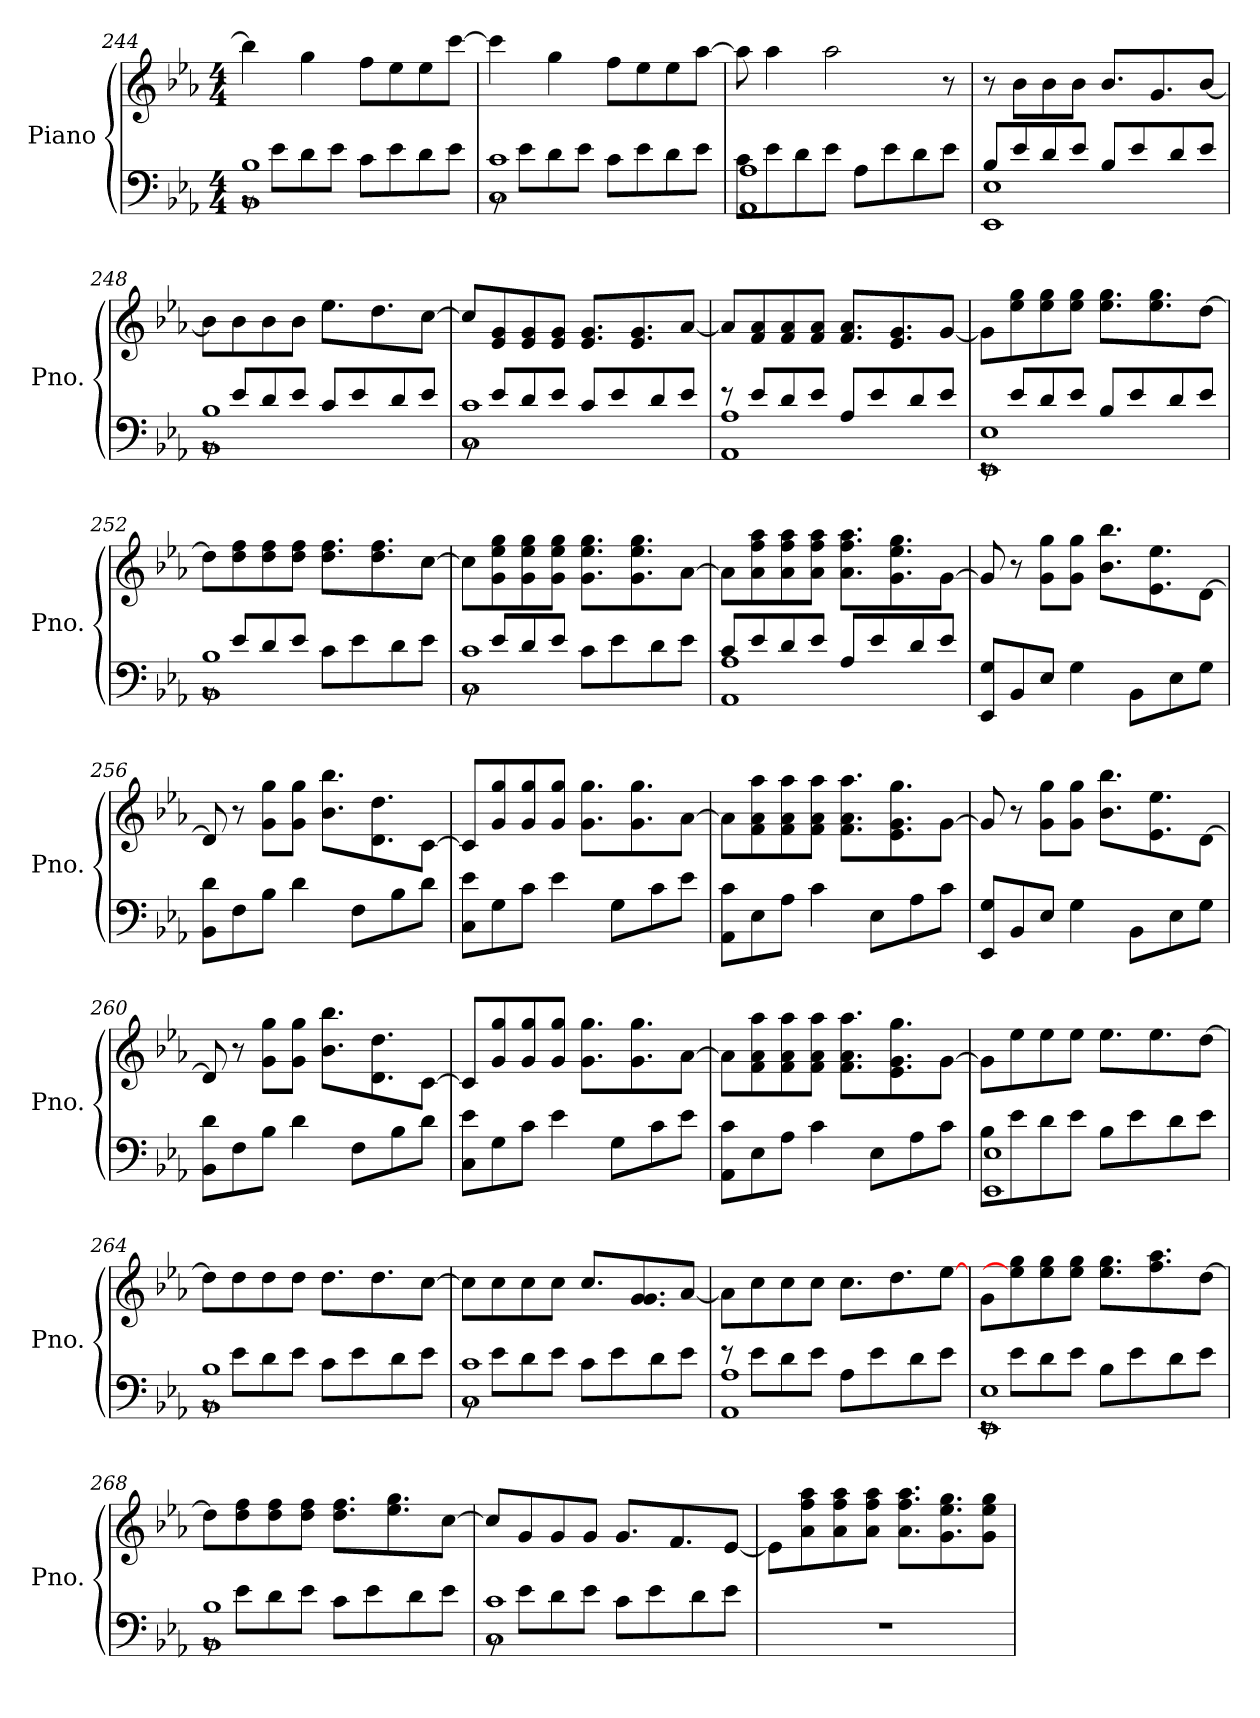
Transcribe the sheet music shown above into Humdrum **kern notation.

**kern	**kern
*part1	*part1
*staff2	*staff1
*I"Piano	*
*I'Pno.	*
!!LO:LB:g=z
*clefF4	*clefG2
*k[b-e-a-]	*k[b-e-a-]
*M4/4	*M4/4
=244	=244
*^	*
8rBB	1BB- 1B-	4bb-\]
8e-\L	.	.
8d\	.	4gg\
8e-\J	.	.
8c\L	.	8ff\L
8e-\	.	8ee-\
8d\	.	8ee-\
8e-\J	.	[8ccc\J
=245	=245	=245
8rBB	1C 1c	4ccc\]
8e-\L	.	.
8d\	.	4gg\
8e-\J	.	.
8c\L	.	8ff\L
8e-\	.	8ee-\
8d\	.	8ee-\
8e-\J	.	[8aa-\J
=246	=246	=246
8c\L	1AA- 1A-	8aa-\]
8e-\	.	4aa-\
8d\	.	.
8e-\J	.	2aa-\
8A-\L	.	.
8e-\	.	.
8d\	.	.
8e-\J	.	8r
=247	=247	=247
8B-/L	1EE- 1E-	8r
8e-/	.	8b-\L
8d/	.	8b-\
8e-/J	.	8b-\J
8B-/L	.	8.b-/L
8e-/	.	.
.	.	8.g/
8d/	.	.
8e-/J	.	[8b-/J
!!LO:LB:g=z
=248	=248	=248
8rBB	1BB- 1B-	8b-\L]
8e-/L	.	8b-\
8d/	.	8b-\
8e-/J	.	8b-\J
8c/L	.	8.ee-\L
8e-/	.	.
.	.	8.dd\
8d/	.	.
8e-/J	.	[8cc\J
=249	=249	=249
8rBB	1C 1c	8cc/L]
8e-/L	.	8e-/ 8g/
8d/	.	8e-/ 8g/
8e-/J	.	8e-/ 8g/J
8c/L	.	8.e-/ 8.g/L
8e-/	.	.
.	.	8.e-/ 8.g/
8d/	.	.
8e-/J	.	[8a-/J
=250	=250	=250
8r	1AA- 1A-	8a-/L]
8e-/L	.	8f/ 8a-/
8d/	.	8f/ 8a-/
8e-/J	.	8f/ 8a-/J
8A-/L	.	8.f/ 8.a-/L
8e-/	.	.
.	.	8.e-/ 8.g/
8d/	.	.
8e-/J	.	[8g/J
=251	=251	=251
8rEE	1EE- 1E-	8g\L]
8e-/L	.	8ee-\ 8gg\
8d/	.	8ee-\ 8gg\
8e-/J	.	8ee-\ 8gg\J
8B-/L	.	8.ee-\ 8.gg\L
8e-/	.	.
.	.	8.ee-\ 8.gg\
8d/	.	.
8e-/J	.	[8dd\J
!!LO:LB:g=z
=252	=252	=252
8rBB	1BB- 1B-	8dd\L]
8e-/L	.	8dd\ 8ff\
8d/	.	8dd\ 8ff\
8e-/J	.	8dd\ 8ff\J
8c\L	.	8.dd\ 8.ff\L
8e-\	.	.
.	.	8.dd\ 8.ff\
8d\	.	.
8e-\J	.	[8cc\J
=253	=253	=253
8rBB	1C 1c	8cc\L]
8e-/L	.	8g\ 8ee-\ 8gg\
8d/	.	8g\ 8ee-\ 8gg\
8e-/J	.	8g\ 8ee-\ 8gg\J
8c\L	.	8.g\ 8.ee-\ 8.gg\L
8e-\	.	.
.	.	8.g\ 8.ee-\ 8.gg\
8d\	.	.
8e-\J	.	[8a-\J
=254	=254	=254
8c/L	1AA- 1A-	8a-\L]
8e-/	.	8a-\ 8ff\ 8aa-\
8d/	.	8a-\ 8ff\ 8aa-\
8e-/J	.	8a-\ 8ff\ 8aa-\J
8A-/L	.	8.a-\ 8.ff\ 8.aa-\L
8e-/	.	.
.	.	8.g\ 8.ee-\ 8.gg\
8d/	.	.
8e-/J	.	[8g\J
*v	*v	*
=255	=255
8EE-/ 8G/L	8g/]
8BB-/	8r
8E-/J	8g\ 8gg\L
4G\	8g\ 8gg\J
.	8.b-\ 8.bb-\L
8BB-\L	.
.	8.e-\ 8.ee-\
8E-\	.
8G\J	[8d\J
!!LO:LB:g=z
=256	=256
8BB-\ 8d\L	8d/]
8F\	8r
8B-\J	8g\ 8gg\L
4d\	8g\ 8gg\J
.	8.b-\ 8.bb-\L
8F\L	.
.	8.d\ 8.dd\
8B-\	.
8d\J	[8c\J
=257	=257
8C\ 8e-\L	8c/L]
8G\	8g/ 8gg/
8c\J	8g/ 8gg/
4e-\	8g/ 8gg/J
.	8.g\ 8.gg\L
8G\L	.
.	8.g\ 8.gg\
8c\	.
8e-\J	[8a-\J
=258	=258
8AA-\ 8c\L	8a-\L]
8E-\	8f\ 8a-\ 8aa-\
8A-\J	8f\ 8a-\ 8aa-\
4c\	8f\ 8a-\ 8aa-\J
.	8.f\ 8.a-\ 8.aa-\L
8E-\L	.
.	8.e-\ 8.g\ 8.gg\
8A-\	.
8c\J	[8g\J
=259	=259
8EE-/ 8G/L	8g/]
8BB-/	8r
8E-/J	8g\ 8gg\L
4G\	8g\ 8gg\J
.	8.b-\ 8.bb-\L
8BB-\L	.
.	8.e-\ 8.ee-\
8E-\	.
8G\J	[8d\J
=260	=260
8BB-\ 8d\L	8d/]
8F\	8r
8B-\J	8g\ 8gg\L
4d\	8g\ 8gg\J
.	8.b-\ 8.bb-\L
8F\L	.
.	8.d\ 8.dd\
8B-\	.
8d\J	[8c\J
!!LO:LB:g=z
=261	=261
8C\ 8e-\L	8c/L]
8G\	8g/ 8gg/
8c\J	8g/ 8gg/
4e-\	8g/ 8gg/J
.	8.g\ 8.gg\L
8G\L	.
.	8.g\ 8.gg\
8c\	.
8e-\J	[8a-\J
=262	=262
8AA-\ 8c\L	8a-\L]
8E-\	8f\ 8a-\ 8aa-\
8A-\J	8f\ 8a-\ 8aa-\
4c\	8f\ 8a-\ 8aa-\J
.	8.f\ 8.a-\ 8.aa-\L
8E-\L	.
.	8.e-\ 8.g\ 8.gg\
8A-\	.
8c\J	[8g\J
=263	=263
*^	*
8B-\L	1EE- 1E-	8g\L]
8e-\	.	8ee-\
8d\	.	8ee-\
8e-\J	.	8ee-\J
8B-\L	.	8.ee-\L
8e-\	.	.
.	.	8.ee-\
8d\	.	.
8e-\J	.	[8dd\J
=264	=264	=264
8rBB	1BB- 1B-	8dd\L]
8e-\L	.	8dd\
8d\	.	8dd\
8e-\J	.	8dd\J
8c\L	.	8.dd\L
8e-\	.	.
.	.	8.dd\
8d\	.	.
8e-\J	.	[8cc\J
!!LO:PB:g=z
=265	=265	=265
8rBB	1C 1c	8cc\L]
8e-\L	.	8cc\
8d\	.	8cc\
8e-\J	.	8cc\J
8c\L	.	8.cc/L
8e-\	.	.
.	.	8.g/ 8.g/
8d\	.	.
8e-\J	.	[8a-/J
=266	=266	=266
8r	1AA- 1A-	8a-\L]
8e-\L	.	8cc\
8d\	.	8cc\
8e-\J	.	8cc\J
8A-\L	.	8.cc\L
8e-\	.	.
.	.	8.dd\
8d\	.	.
8e-\J	.	[8ee-\J
=267	=267	=267
8rEE	1EE- 1E-	8g\L
8e-\L	.	8ee-\] 8gg\
8d\	.	8ee-\ 8gg\
8e-\J	.	8ee-\ 8gg\J
8B-\L	.	8.ee-\ 8.gg\L
8e-\	.	.
.	.	8.ff\ 8.aa-\
8d\	.	.
8e-\J	.	[8dd\J
=268	=268	=268
8rBB	1BB- 1B-	8dd\L]
8e-\L	.	8dd\ 8ff\
8d\	.	8dd\ 8ff\
8e-\J	.	8dd\ 8ff\J
8c\L	.	8.dd\ 8.ff\L
8e-\	.	.
.	.	8.ee-\ 8.gg\
8d\	.	.
8e-\J	.	[8cc\J
!!LO:LB:g=z
=269	=269	=269
8rBB	1C 1c	8cc/L]
8e-\L	.	8g/
8d\	.	8g/
8e-\J	.	8g/J
8c\L	.	8.g/L
8e-\	.	.
.	.	8.f/
8d\	.	.
8e-\J	.	[8e-/J
*v	*v	*
=270	=270
1r	8e-\L]
.	8a-\ 8ff\ 8aa-\
.	8a-\ 8ff\ 8aa-\
.	8a-\ 8ff\ 8aa-\J
.	8.a-\ 8.ff\ 8.aa-\L
.	8.g\ 8.ee-\ 8.gg\
.	8g\ 8ee-\ 8gg\J
=	=
*-	*-
